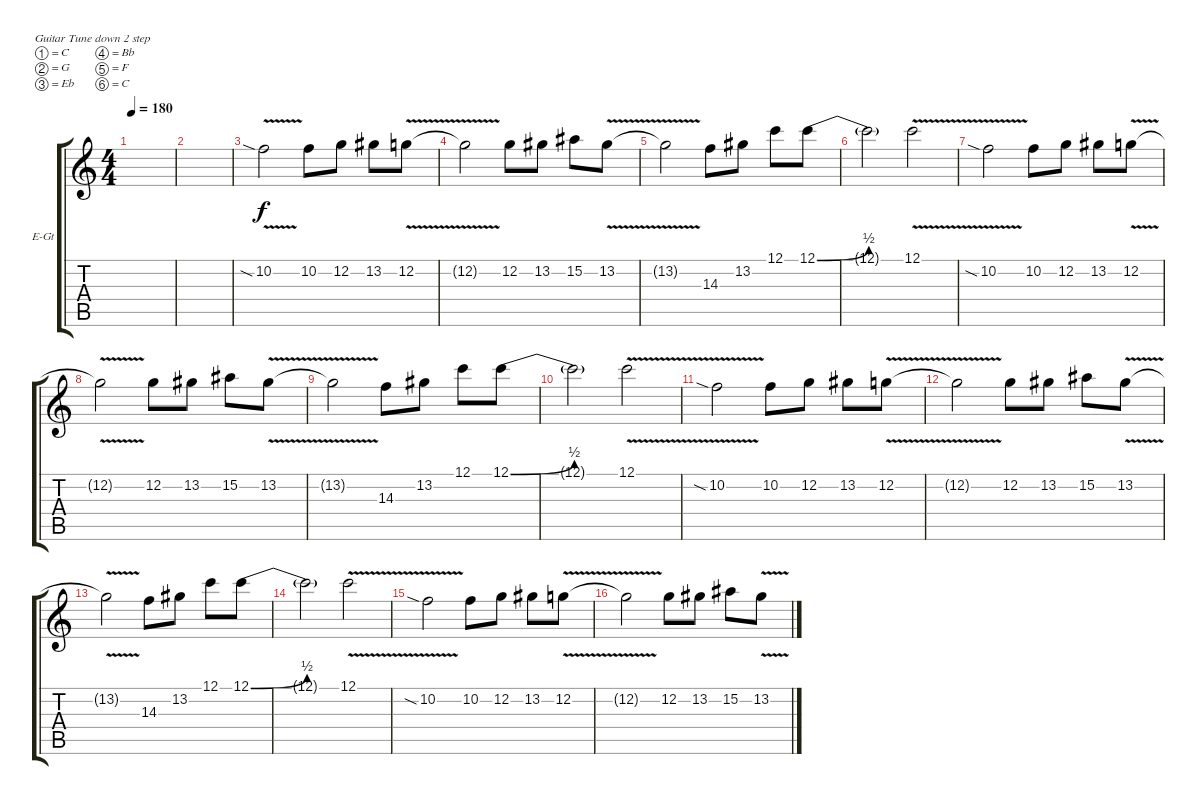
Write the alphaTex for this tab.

\bracketExtendMode groupsimilarinstruments
\firstSystemTrackNameOrientation horizontal
\otherSystemsTrackNameOrientation horizontal
\track ("Gtr4" "E-Gt") {instrument distortionguitar}
\staff {score tabs}
\tuning (C4 G3 Eb3 Bb2 F2 C2)
\ts (4 4)
\tempo 180
\clef g2
\ks c
|
|
10.2{v sia}.2 10.2.8 12.2.8 13.2.8 12.2{v}.8 |
12.2{v t}.2 12.2.8 13.2.8 15.2.8 13.2{v}.8 |
13.2{v t}.2 14.3.8 13.2.8 12.1.8 12.1{be (bend 0 0 10.799999999999999 2)}.8 |
12.1{be (hold 0 0 60 0) t}.2 12.1{v}.2 |
10.2{v sia}.2 10.2.8 12.2.8 13.2.8 12.2{v}.8 |
12.2{v t}.2 12.2.8 13.2.8 15.2.8 13.2{v}.8 |
13.2{v t}.2 14.3.8 13.2.8 12.1.8 12.1{be (bend 0 0 10.799999999999999 2)}.8 |
12.1{be (hold 0 0 60 0) t}.2 12.1{v}.2 |
10.2{v sia}.2 10.2.8 12.2.8 13.2.8 12.2{v}.8 |
12.2{v t}.2 12.2.8 13.2.8 15.2.8 13.2{v}.8 |
13.2{v t}.2 14.3.8 13.2.8 12.1.8 12.1{be (bend 0 0 10.799999999999999 2)}.8 |
12.1{be (hold 0 0 60 0) t}.2 12.1{v}.2 |
10.2{v sia}.2 10.2.8 12.2.8 13.2.8 12.2{v}.8 |
12.2{v t}.2 12.2.8 13.2.8 15.2.8 13.2{v}.8
